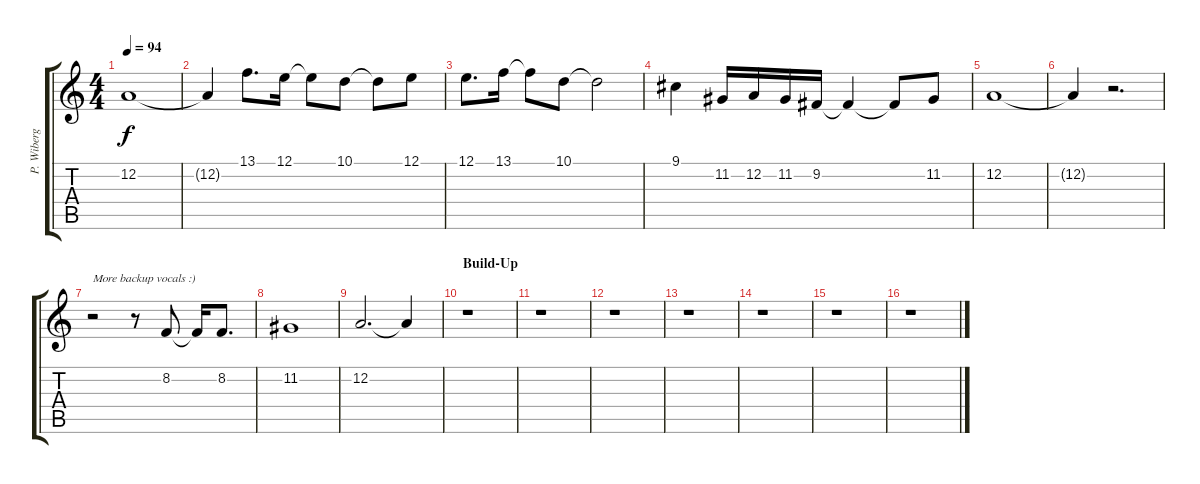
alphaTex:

\track ("P. Wiberg (Keyboards I)" "P. Wiberg ") {instrument synthstrings1}
\staff {score tabs}
\tuning (E4 A3 F3 D3 A2 D2) {hide}
\ts (4 4)
\tempo 94
\clef g2
\ks c
12.2.1{dy f} |
12.2{t}.4 13.1.8{d} 12.1.16 12.1{t}.8 10.1.8 10.1{t}.8 12.1.8 |
12.1.8{d} 13.1.16 13.1{t}.8 10.1.8 10.1{t}.2 |
9.1.4 11.2.16 12.2.16 11.2.16 9.2.16 9.2{t}.4 9.2{t}.8 11.2.8 |
12.2.1 |
12.2{t}.4 r.2{d} |
r.2{txt "More backup vocals :)"} r.8 8.2.8 8.2{t}.16 8.2.8{d} |
11.2.1 |
12.2.2{d} 12.2{t}.4 |
\section ("" "Build-Up")
r.1 |
r.1 |
r.1 |
r.1 |
r.1 |
r.1 |
r.1
